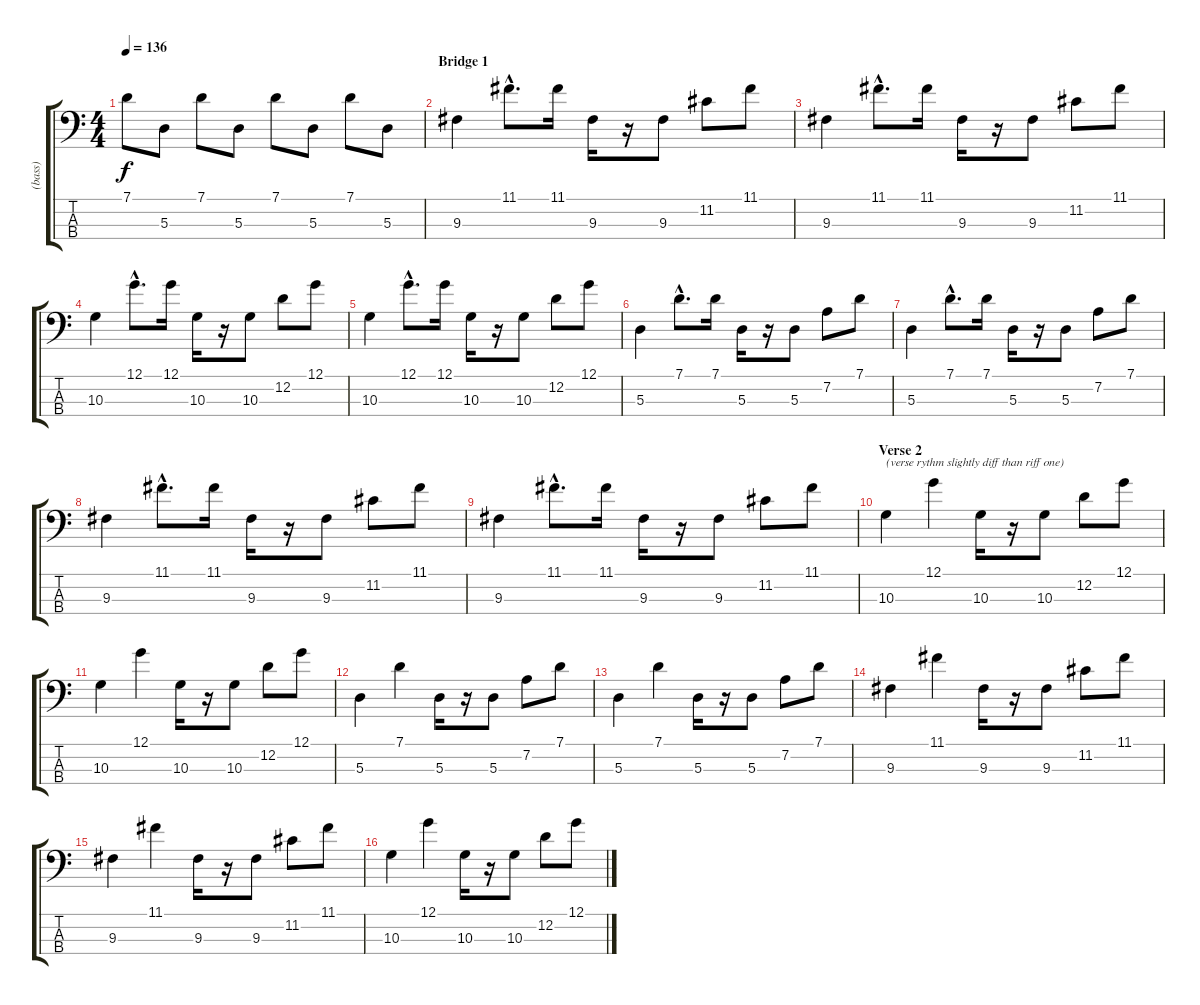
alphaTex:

\track ("(bass)" "(bass)") {instrument electricbasspick}
\staff {score tabs}
\tuning (G2 D2 A1 D1) {hide}
\ts (4 4)
\tempo 136
\clef f4
\ks c
7.1.8{dy f} 5.3.8 7.1.8 5.3.8 7.1.8 5.3.8 7.1.8 5.3.8 |
\section ("" "Bridge 1")
9.3.4 11.1{hac}.8{d} 11.1.16 9.3.16 r.16 9.3.8 11.2.8 11.1.8 |
9.3.4 11.1{hac}.8{d} 11.1.16 9.3.16 r.16 9.3.8 11.2.8 11.1.8 |
10.3.4 12.1{hac}.8{d} 12.1.16 10.3.16 r.16 10.3.8 12.2.8 12.1.8 |
10.3.4 12.1{hac}.8{d} 12.1.16 10.3.16 r.16 10.3.8 12.2.8 12.1.8 |
5.3.4 7.1{hac}.8{d} 7.1.16 5.3.16 r.16 5.3.8 7.2.8 7.1.8 |
5.3.4 7.1{hac}.8{d} 7.1.16 5.3.16 r.16 5.3.8 7.2.8 7.1.8 |
9.3.4 11.1{hac}.8{d} 11.1.16 9.3.16 r.16 9.3.8 11.2.8 11.1.8 |
9.3.4 11.1{hac}.8{d} 11.1.16 9.3.16 r.16 9.3.8 11.2.8 11.1.8 |
\section ("" "Verse 2")
10.3.4{txt "(verse rythm slightly diff than riff one)"} 12.1.4 10.3.16 r.16 10.3.8 12.2.8 12.1.8 |
10.3.4 12.1.4 10.3.16 r.16 10.3.8 12.2.8 12.1.8 |
5.3.4 7.1.4 5.3.16 r.16 5.3.8 7.2.8 7.1.8 |
5.3.4 7.1.4 5.3.16 r.16 5.3.8 7.2.8 7.1.8 |
9.3.4 11.1.4 9.3.16 r.16 9.3.8 11.2.8 11.1.8 |
9.3.4 11.1.4 9.3.16 r.16 9.3.8 11.2.8 11.1.8 |
10.3.4 12.1.4 10.3.16 r.16 10.3.8 12.2.8 12.1.8
